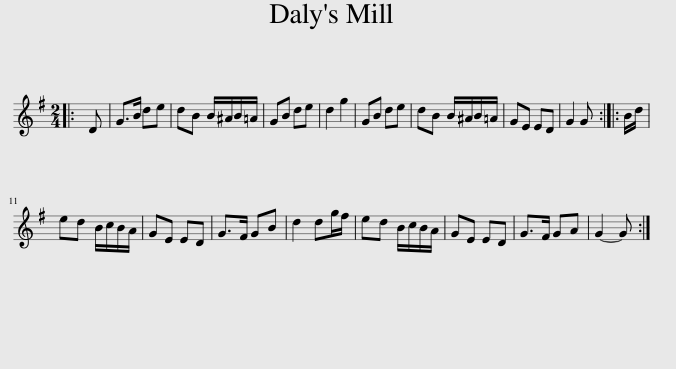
X:1
L:1/8
M:2/4
I:linebreak $
K:G
V:1 treble
V:1
|: D | G>B de | dB B/^A/B/=A/ | GB de | d2 g2 | %5
 GB de | dB B/^A/B/=A/ | GE ED | G2 G :: B/d/ |$ %10
 ed B/c/B/A/ | GE ED | G>F GB | d2 dg/f/ | ed B/c/B/A/ | %15
 GE ED | G>F GA | G2- G :| %18
